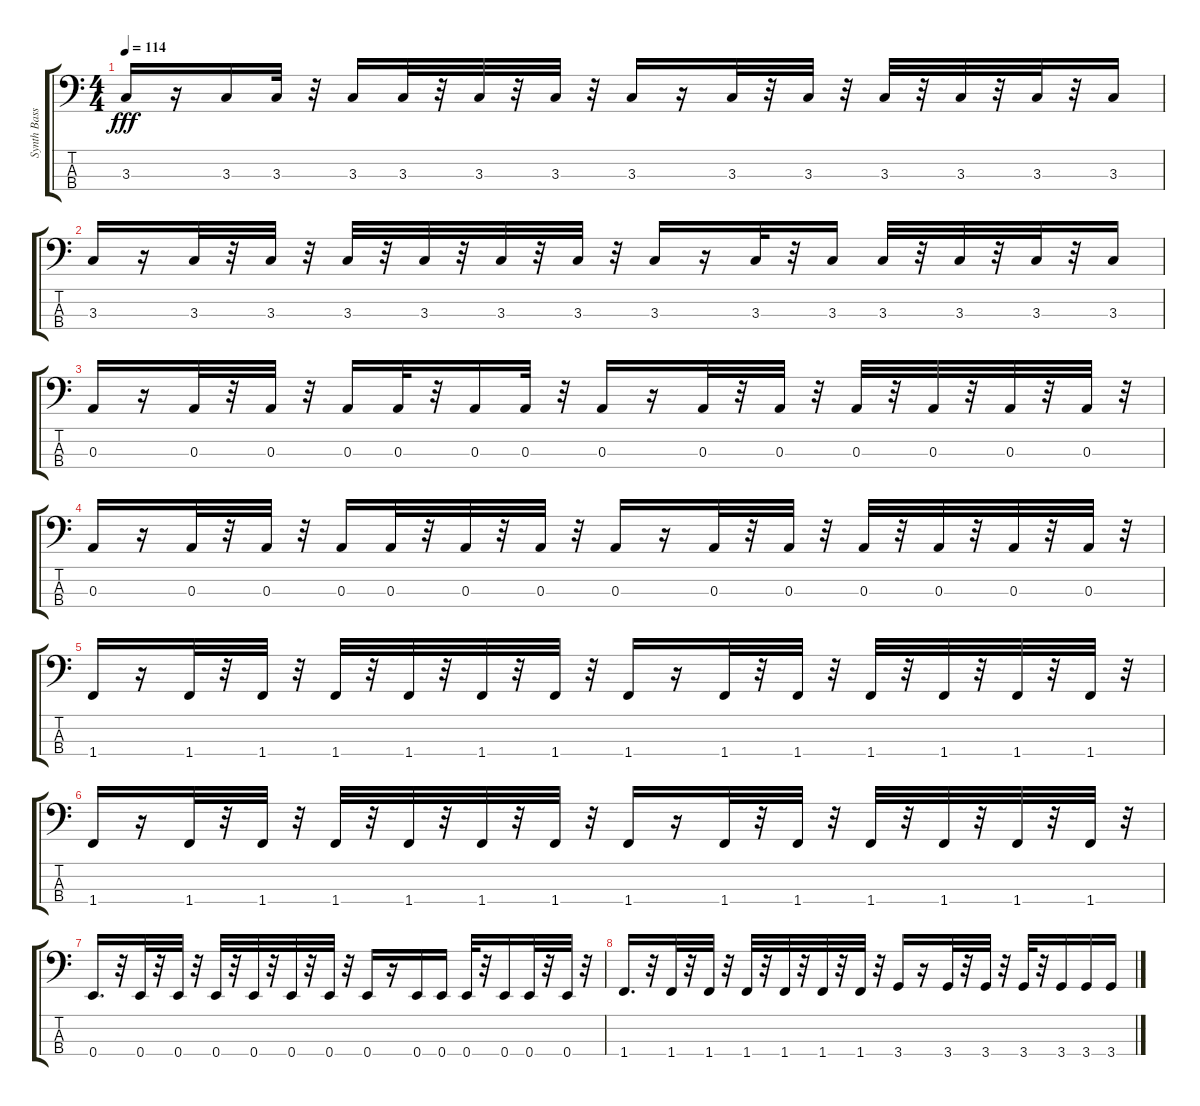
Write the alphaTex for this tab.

\track ("Synth Bass 1" "Synth Bass") {instrument synthbass1}
\staff {score tabs}
\tuning (G2 D2 A1 E1) {hide}
\ts (4 4)
\tempo 114
\clef f4
\ks c
3.3.16{dy fff} r.16 3.3.16 3.3.32 r.32 3.3.16 3.3.32 r.32 3.3.32 r.32 3.3.32 r.32 3.3.16 r.16 3.3.32 r.32 3.3.32 r.32 3.3.32 r.32 3.3.32 r.32 3.3.32 r.32 3.3.16 |
3.3.16 r.16 3.3.32 r.32 3.3.32 r.32 3.3.32 r.32 3.3.32 r.32 3.3.32 r.32 3.3.32 r.32 3.3.16 r.16 3.3.32 r.32 3.3.16 3.3.32 r.32 3.3.32 r.32 3.3.32 r.32 3.3.16 |
0.3.16 r.16 0.3.32 r.32 0.3.32 r.32 0.3.16 0.3.32 r.32 0.3.16 0.3.32 r.32 0.3.16 r.16 0.3.32 r.32 0.3.32 r.32 0.3.32 r.32 0.3.32 r.32 0.3.32 r.32 0.3.32 r.32 |
0.3.16 r.16 0.3.32 r.32 0.3.32 r.32 0.3.16 0.3.32 r.32 0.3.32 r.32 0.3.32 r.32 0.3.16 r.16 0.3.32 r.32 0.3.32 r.32 0.3.32 r.32 0.3.32 r.32 0.3.32 r.32 0.3.32 r.32 |
1.4.16 r.16 1.4.32 r.32 1.4.32 r.32 1.4.32 r.32 1.4.32 r.32 1.4.32 r.32 1.4.32 r.32 1.4.16 r.16 1.4.32 r.32 1.4.32 r.32 1.4.32 r.32 1.4.32 r.32 1.4.32 r.32 1.4.32 r.32 |
1.4.16 r.16 1.4.32 r.32 1.4.32 r.32 1.4.32 r.32 1.4.32 r.32 1.4.32 r.32 1.4.32 r.32 1.4.16 r.16 1.4.32 r.32 1.4.32 r.32 1.4.32 r.32 1.4.32 r.32 1.4.32 r.32 1.4.32 r.32 |
0.4.16{d} r.32 0.4.32 r.32 0.4.32 r.32 0.4.32 r.32 0.4.32 r.32 0.4.32 r.32 0.4.32 r.32 0.4.16 r.16 0.4.16 0.4.16 0.4.32 r.32 0.4.16 0.4.32 r.32 0.4.32 r.32 |
1.4.16{d} r.32 1.4.32 r.32 1.4.32 r.32 1.4.32 r.32 1.4.32 r.32 1.4.32 r.32 1.4.32 r.32 3.4.16 r.16 3.4.32 r.32 3.4.32 r.32 3.4.32 r.32 3.4.16 3.4.16 3.4.16
